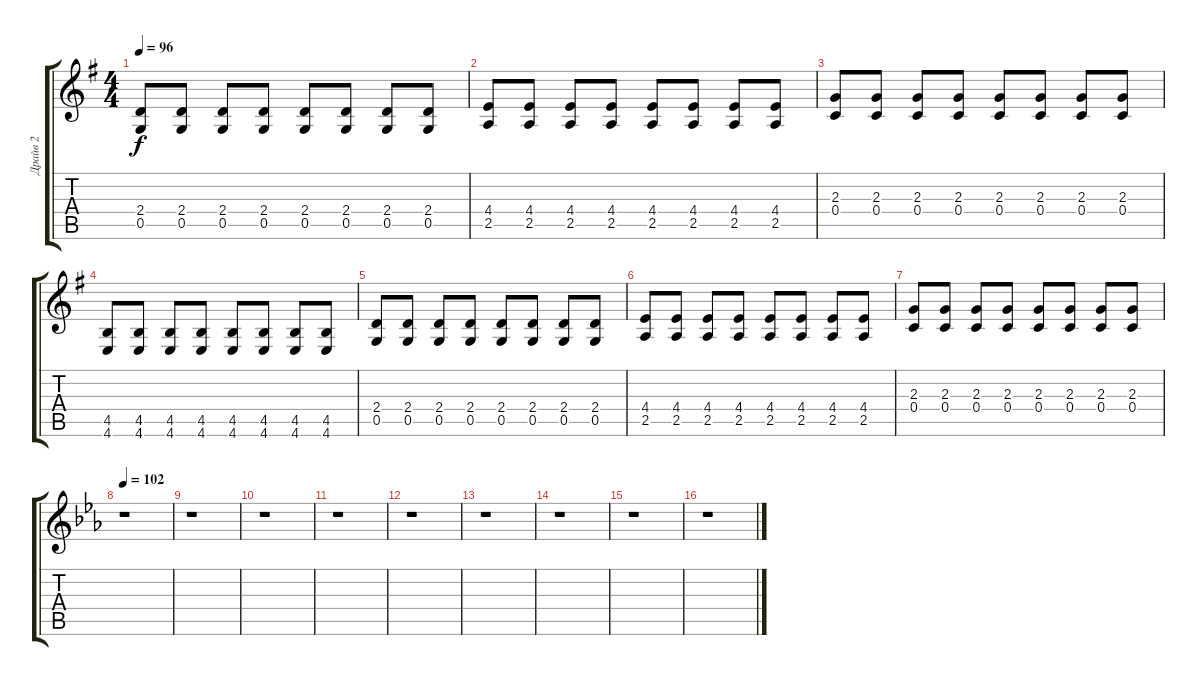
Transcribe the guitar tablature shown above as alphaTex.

\track ("Драйв 2" "Драйв 2") {instrument overdrivenguitar}
\staff {score tabs}
\tuning (D4 A3 F3 C3 G2 C2) {hide}
\ts (4 4)
\tempo 96
\clef g2
\ks eminor
(2.4 0.5).8{dy f} (2.4 0.5).8 (2.4 0.5).8 (2.4 0.5).8 (2.4 0.5).8 (2.4 0.5).8 (2.4 0.5).8 (2.4 0.5).8 |
(4.4 2.5).8 (4.4 2.5).8 (4.4 2.5).8 (4.4 2.5).8 (4.4 2.5).8 (4.4 2.5).8 (4.4 2.5).8 (4.4 2.5).8 |
(2.3 0.4).8 (2.3 0.4).8 (2.3 0.4).8 (2.3 0.4).8 (2.3 0.4).8 (2.3 0.4).8 (2.3 0.4).8 (2.3 0.4).8 |
(4.5 4.6).8 (4.5 4.6).8 (4.5 4.6).8 (4.5 4.6).8 (4.5 4.6).8 (4.5 4.6).8 (4.5 4.6).8 (4.5 4.6).8 |
(2.4 0.5).8 (2.4 0.5).8 (2.4 0.5).8 (2.4 0.5).8 (2.4 0.5).8 (2.4 0.5).8 (2.4 0.5).8 (2.4 0.5).8 |
(4.4 2.5).8 (4.4 2.5).8 (4.4 2.5).8 (4.4 2.5).8 (4.4 2.5).8 (4.4 2.5).8 (4.4 2.5).8 (4.4 2.5).8 |
(2.3 0.4).8 (2.3 0.4).8 (2.3 0.4).8 (2.3 0.4).8 (2.3 0.4).8 (2.3 0.4).8 (2.3 0.4).8 (2.3 0.4).8 |
\tempo 102
\ks cminor
r.1 |
r.1 |
r.1 |
r.1 |
r.1 |
r.1 |
r.1 |
r.1 |
r.1
